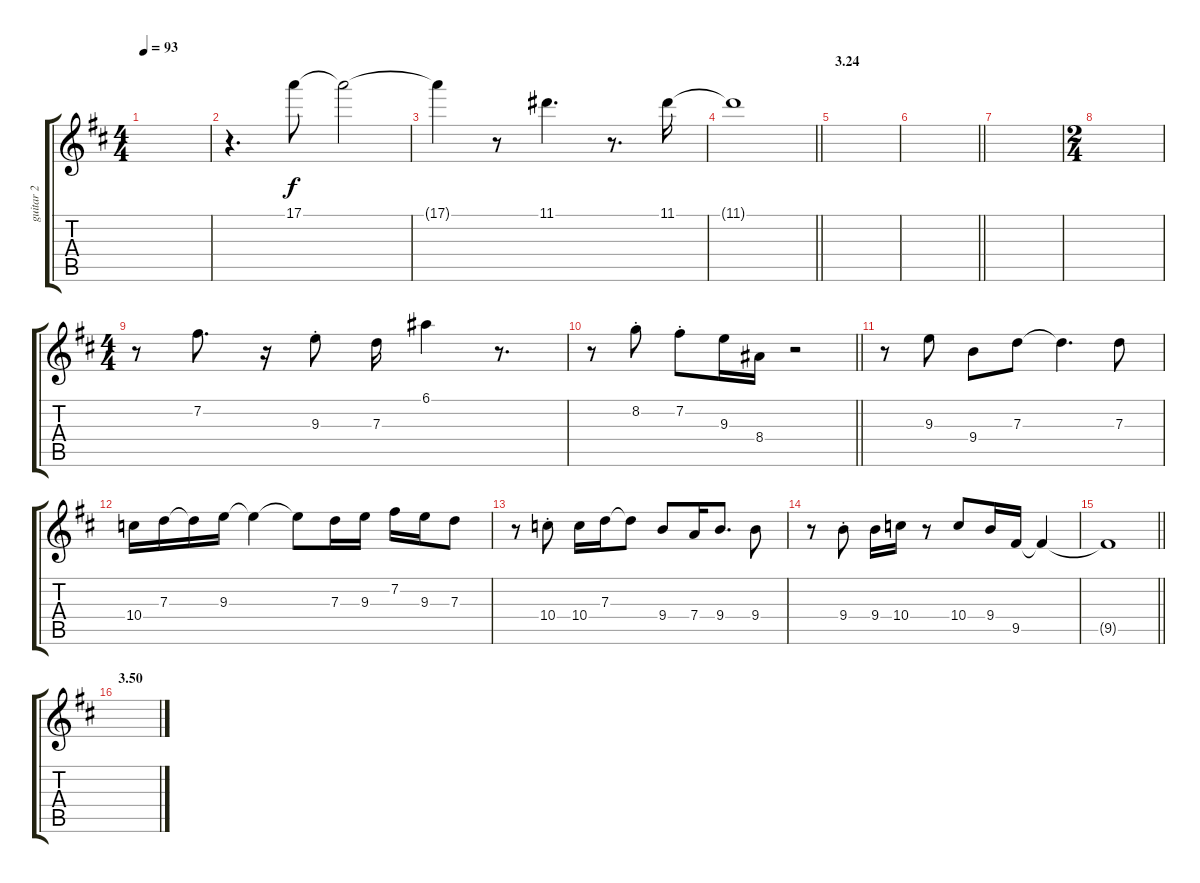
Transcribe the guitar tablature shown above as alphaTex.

\track ("guitar 2" "guitar 2") {instrument electricguitarjazz}
\staff {score tabs}
\tuning (E4 B3 G3 D3 A2 E2) {hide}
\ts (4 4)
\tempo 93
\clef g2
\ks d
|
r.4{d} 17.1.8 17.1{t}.2 |
17.1{t}.4 r.8 11.1.4{d} r.8{d} 11.1.16 |
\barLineRight lightlight
11.1{t}.1 |
\section ("" "3.24")
|
\barLineRight lightlight
|
|
\ts (2 4)
|
\ts (4 4)
r.8 7.2.8{d} r.16 9.3{st}.8 7.3.16 6.1.4 r.8{d} |
\barLineRight lightlight
r.8 8.2{st}.8 7.2{st}.8 9.3.16 8.4.16 r.2 |
r.8 9.3.8 9.4.8 7.3.8 7.3{t}.4{d} 7.3.8 |
10.4.16 7.3.16 7.3{t}.16 9.3.16 9.3{t}.4 9.3{t}.8 7.3.16 9.3.16 7.2.16 9.3.16 7.3.8 |
r.8 10.4{st}.8 10.4.16 7.3.16 7.3{t}.8 9.4.8 7.4.16 9.4.8{d} 9.4.8 |
r.8 9.4{st}.8 9.4.16 10.4.16 r.8 10.4.8 9.4.16 9.5.16 9.5{t}.4 |
\barLineRight lightlight
9.5{t}.1 |
\section ("" "3.50")
